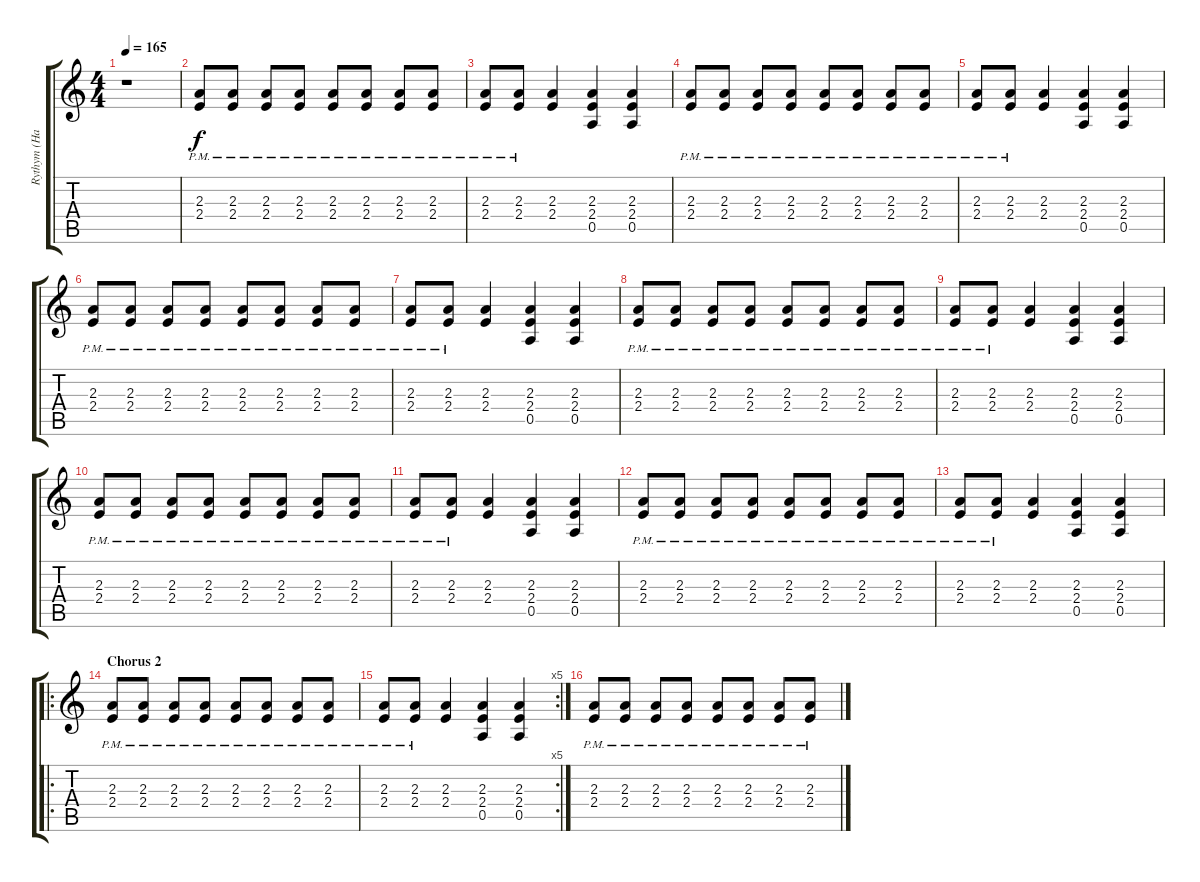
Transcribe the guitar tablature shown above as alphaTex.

\track ("Rythym (Hari Nana)" "Rythym (Ha") {instrument overdrivenguitar}
\staff {score tabs}
\tuning (E4 B3 G3 D3 A2 E2) {hide}
\ts (4 4)
\tempo 165
\clef g2
\ks c
r.1{dy f} |
(2.3{pm} 2.4{pm}).8 (2.3{pm} 2.4{pm}).8 (2.3{pm} 2.4{pm}).8 (2.3{pm} 2.4{pm}).8 (2.3{pm} 2.4{pm}).8 (2.3{pm} 2.4{pm}).8 (2.3{pm} 2.4{pm}).8 (2.3{pm} 2.4{pm}).8 |
(2.3{pm} 2.4{pm}).8 (2.3{pm} 2.4{pm}).8 (2.3 2.4).4 (2.3 2.4 0.5).4 (2.3 2.4 0.5).4 |
(2.3{pm} 2.4{pm}).8 (2.3{pm} 2.4{pm}).8 (2.3{pm} 2.4{pm}).8 (2.3{pm} 2.4{pm}).8 (2.3{pm} 2.4{pm}).8 (2.3{pm} 2.4{pm}).8 (2.3{pm} 2.4{pm}).8 (2.3{pm} 2.4{pm}).8 |
(2.3{pm} 2.4{pm}).8 (2.3{pm} 2.4{pm}).8 (2.3 2.4).4 (2.3 2.4 0.5).4 (2.3 2.4 0.5).4 |
(2.3{pm} 2.4{pm}).8 (2.3{pm} 2.4{pm}).8 (2.3{pm} 2.4{pm}).8 (2.3{pm} 2.4{pm}).8 (2.3{pm} 2.4{pm}).8 (2.3{pm} 2.4{pm}).8 (2.3{pm} 2.4{pm}).8 (2.3{pm} 2.4{pm}).8 |
(2.3{pm} 2.4{pm}).8 (2.3{pm} 2.4{pm}).8 (2.3 2.4).4 (2.3 2.4 0.5).4 (2.3 2.4 0.5).4 |
(2.3{pm} 2.4{pm}).8 (2.3{pm} 2.4{pm}).8 (2.3{pm} 2.4{pm}).8 (2.3{pm} 2.4{pm}).8 (2.3{pm} 2.4{pm}).8 (2.3{pm} 2.4{pm}).8 (2.3{pm} 2.4{pm}).8 (2.3{pm} 2.4{pm}).8 |
(2.3{pm} 2.4{pm}).8 (2.3{pm} 2.4{pm}).8 (2.3 2.4).4 (2.3 2.4 0.5).4 (2.3 2.4 0.5).4 |
(2.3{pm} 2.4{pm}).8 (2.3{pm} 2.4{pm}).8 (2.3{pm} 2.4{pm}).8 (2.3{pm} 2.4{pm}).8 (2.3{pm} 2.4{pm}).8 (2.3{pm} 2.4{pm}).8 (2.3{pm} 2.4{pm}).8 (2.3{pm} 2.4{pm}).8 |
(2.3{pm} 2.4{pm}).8 (2.3{pm} 2.4{pm}).8 (2.3 2.4).4 (2.3 2.4 0.5).4 (2.3 2.4 0.5).4 |
(2.3{pm} 2.4{pm}).8 (2.3{pm} 2.4{pm}).8 (2.3{pm} 2.4{pm}).8 (2.3{pm} 2.4{pm}).8 (2.3{pm} 2.4{pm}).8 (2.3{pm} 2.4{pm}).8 (2.3{pm} 2.4{pm}).8 (2.3{pm} 2.4{pm}).8 |
(2.3{pm} 2.4{pm}).8 (2.3{pm} 2.4{pm}).8 (2.3 2.4).4 (2.3 2.4 0.5).4 (2.3 2.4 0.5).4 |
\ro
\section ("" "Chorus 2")
(2.3{pm} 2.4{pm}).8 (2.3{pm} 2.4{pm}).8 (2.3{pm} 2.4{pm}).8 (2.3{pm} 2.4{pm}).8 (2.3{pm} 2.4{pm}).8 (2.3{pm} 2.4{pm}).8 (2.3{pm} 2.4{pm}).8 (2.3{pm} 2.4{pm}).8 |
\rc 5
(2.3{pm} 2.4{pm}).8 (2.3{pm} 2.4{pm}).8 (2.3 2.4).4 (2.3 2.4 0.5).4 (2.3 2.4 0.5).4 |
(2.3{pm} 2.4{pm}).8 (2.3{pm} 2.4{pm}).8 (2.3{pm} 2.4{pm}).8 (2.3{pm} 2.4{pm}).8 (2.3{pm} 2.4{pm}).8 (2.3{pm} 2.4{pm}).8 (2.3{pm} 2.4{pm}).8 (2.3{pm} 2.4{pm}).8
